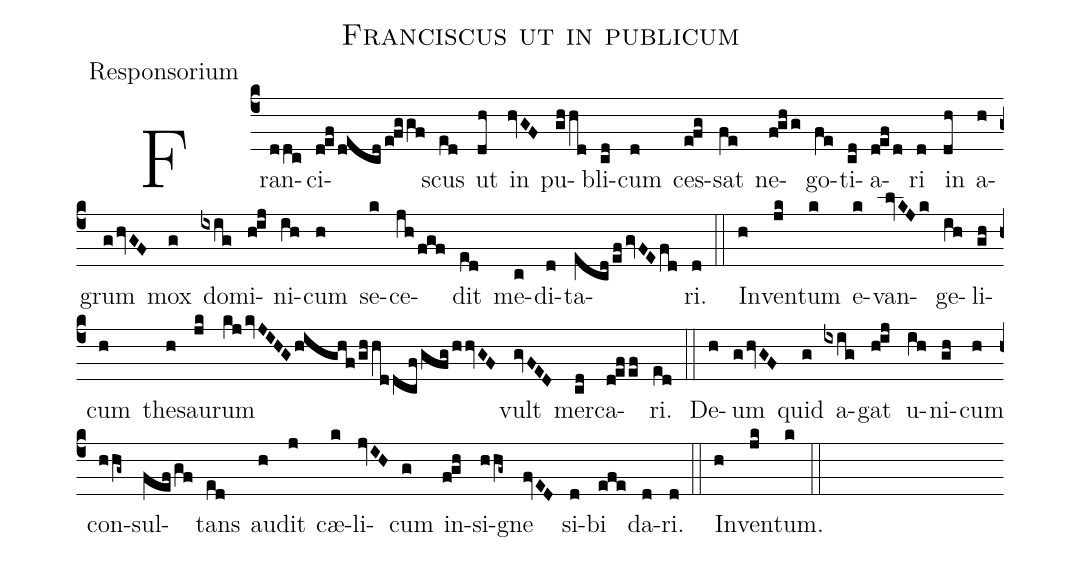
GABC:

name:Franciscus ut in publicum;
office-part:Responsorium;
%%
(c4)Fran(ddc)ci(defdecdefggf)scus(ed) ut(dh) in(hvGF) pu(ghhd)bli(cd)cum(d) ces(efg)sat(fe) ne(fghg)go(fe)ti(cd)a(defd)ri(d) in(dh) a(h)grum(ghvGF) mox(g) do(ixig)mi(hij)ni(ih)cum(h) se(k)ce(jhfgf)dit(ed) me(c)di(d)ta(ecdefgvFEfd)ri.(d) (::)

In(h)ven(jk)tum(k) e(k)van(lvKJk)ge(ih)li(gh)cum(h) the(h)sau(jk)rum(kjkvJIHGhighfghhddcfgfghhvGF) vult(gvFED) mer(cd)ca(defef)ri.(ed) (::)

De(h)um(ghvGF) quid(g) a(ixig)gat(hij) u(ih)ni(gh)cum(h) con(hhg~)sul(fefgf)tans(ed) au(h)dit(j) cæ(k)li(jvIH)cum(g) in(fgh)si(hhg~)gne(fvED) si(d)bi(efe) da(d)ri.(d) (::) In(h)ven(jk)tum.(k) (::)
